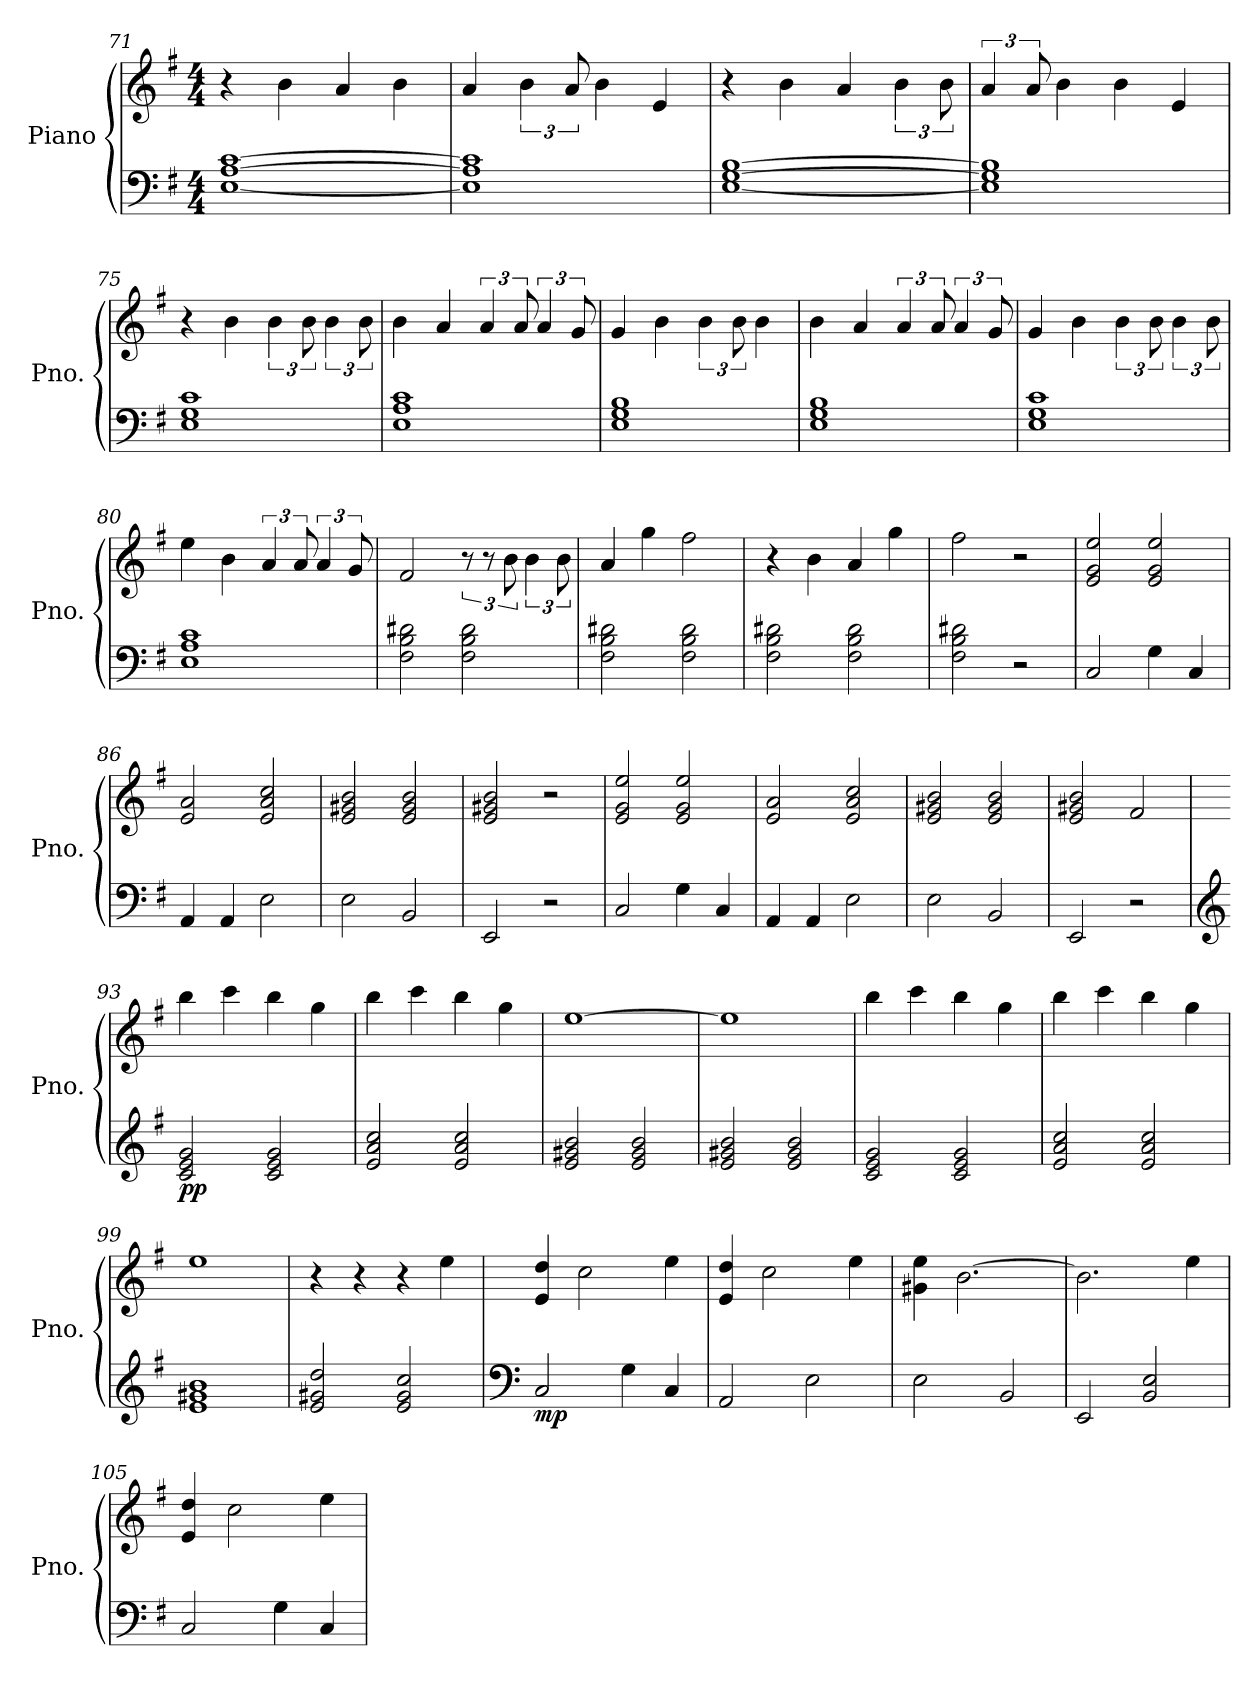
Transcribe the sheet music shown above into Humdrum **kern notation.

**kern	**dynam	**kern
*part2	*part2	*part1
*staff2	*staff2	*staff1
*I"Piano	*	*I"Piano
*I'Pno.	*	*I'Pno.
*clefF4	*	*clefG2
*k[f#]	*	*k[f#]
*M4/4	*	*M4/4
=71	=71	=71
[1E [1A [1c	.	4r
.	.	4b\
.	.	4a/
.	.	4b\
=72	=72	=72
1E] 1A] 1c]	.	4a/
.	.	6b\
.	.	12a/
.	.	4b\
.	.	4e/
=73	=73	=73
[1E [1G [1B	.	4r
.	.	4b\
.	.	4a/
.	.	6b\
.	.	12b\
=74	=74	=74
1E] 1G] 1B]	.	6a/
.	.	12a/
.	.	4b\
.	.	4b\
.	.	4e/
=75	=75	=75
1E 1G 1c	.	4r
.	.	4b\
.	.	6b\
.	.	12b\
.	.	6b\
.	.	12b\
!!LO:LB:g=z
=76	=76	=76
1E 1A 1c	.	4b\
.	.	4a/
.	.	6a/
.	.	12a/
.	.	6a/
.	.	12g/
=77	=77	=77
1E 1G 1B	.	4g/
.	.	4b\
.	.	6b\
.	.	12b\
.	.	4b\
=78	=78	=78
1E 1G 1B	.	4b\
.	.	4a/
.	.	6a/
.	.	12a/
.	.	6a/
.	.	12g/
=79	=79	=79
1E 1G 1c	.	4g/
.	.	4b\
.	.	6b\
.	.	12b\
.	.	6b\
.	.	12b\
=80	=80	=80
1E 1A 1c	.	4ee\
.	.	4b\
.	.	6a/
.	.	12a/
.	.	6a/
.	.	12g/
=81	=81	=81
2F#\ 2B\ 2d#X\	.	2f#/
2F#\ 2B\ 2d#\	.	12r
.	.	12r
.	.	12b\
.	.	6b\
.	.	12b\
!!LO:PB:g=z
=82	=82	=82
2F#\ 2B\ 2d#X\	.	4a/
.	.	4gg\
2F#\ 2B\ 2d#\	.	2ff#\
=83	=83	=83
2F#\ 2B\ 2d#X\	.	4r
.	.	4b\
2F#\ 2B\ 2d#\	.	4a/
.	.	4gg\
=84	=84	=84
2F#\ 2B\ 2d#X\	.	2ff#\
2r	.	2r
=85	=85	=85
2C/	.	2e/ 2g/ 2ee/
4G\	.	2e/ 2g/ 2ee/
4C/	.	.
=86	=86	=86
4AA/	.	2e/ 2a/
4AA/	.	.
2E\	.	2e/ 2a/ 2cc/
=87	=87	=87
2E\	.	2e/ 2g#X/ 2b/
2BB/	.	2e/ 2g#/ 2b/
=88	=88	=88
2EE/	.	2e/ 2g#X/ 2b/
2r	.	2r
=89	=89	=89
2C/	.	2e/ 2g/ 2ee/
4G\	.	2e/ 2g/ 2ee/
4C/	.	.
=90	=90	=90
4AA/	.	2e/ 2a/
4AA/	.	.
2E\	.	2e/ 2a/ 2cc/
=91	=91	=91
2E\	.	2e/ 2g#X/ 2b/
2BB/	.	2e/ 2g#/ 2b/
!!LO:LB:g=z
=92	=92	=92
2EE/	.	2e/ 2g#X/ 2b/
2r	.	2f#/
=93	=93	=93
*clefG2	*	*
!	!LO:DY:b	!
2c/ 2e/ 2g/	pp	4bb\
.	.	4ccc\
2c/ 2e/ 2g/	.	4bb\
.	.	4gg\
=94	=94	=94
2e/ 2a/ 2cc/	.	4bb\
.	.	4ccc\
2e/ 2a/ 2cc/	.	4bb\
.	.	4gg\
=95	=95	=95
2e/ 2g#X/ 2b/	.	[1ee
2e/ 2g#/ 2b/	.	.
=96	=96	=96
2e/ 2g#X/ 2b/	.	1ee]
2e/ 2g#/ 2b/	.	.
=97	=97	=97
2c/ 2e/ 2g/	.	4bb\
.	.	4ccc\
2c/ 2e/ 2g/	.	4bb\
.	.	4gg\
=98	=98	=98
2e/ 2a/ 2cc/	.	4bb\
.	.	4ccc\
2e/ 2a/ 2cc/	.	4bb\
.	.	4gg\
=99	=99	=99
1e 1g#X 1b	.	1ee
=100	=100	=100
2e/ 2g#X/ 2dd/	.	4r
.	.	4r
2e/ 2g#/ 2cc/	.	4r
.	.	4ee\
!!LO:LB:g=z
=101	=101	=101
*clefF4	*	*
!	!LO:DY:b	!
2C/	mp	4e/ 4dd/
.	.	2cc\
4G\	.	.
4C/	.	4ee\
=102	=102	=102
2AA/	.	4e/ 4dd/
.	.	2cc\
2E\	.	.
.	.	4ee\
=103	=103	=103
2E\	.	4g#X\ 4ee\
.	.	[2.b\
2BB/	.	.
=104	=104	=104
2EE/	.	2.b\]
2BB/ 2E/	.	.
.	.	4ee\
=105	=105	=105
2C/	.	4e/ 4dd/
.	.	2cc\
4G\	.	.
4C/	.	4ee\
=	=	=
*-	*-	*-
